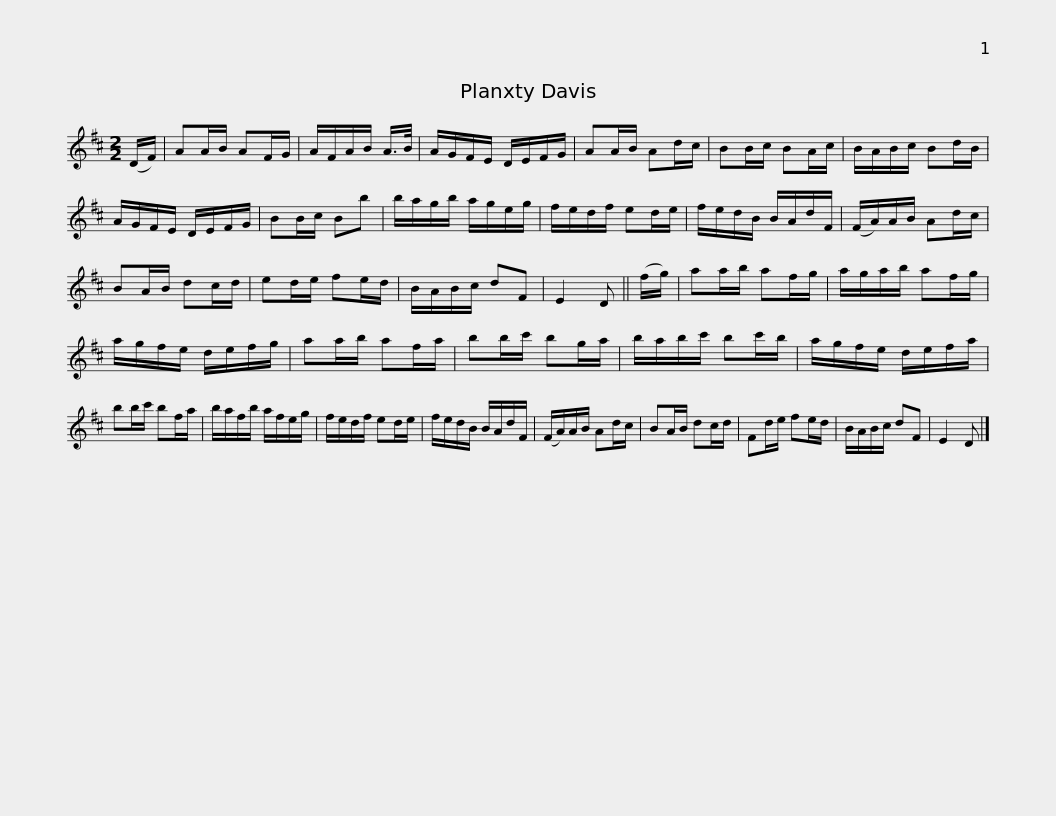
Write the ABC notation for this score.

X:1
L:1/8
M:2/2
I:linebreak $
K:D
V:1 treble
V:1
 (D/F/) | AA/B/ AF/G/ | A/F/A/B/ A/>B/ | A/G/F/E/ D/E/F/G/ | AA/B/ Ad/c/ | %5
 BB/c/ BA/c/ | B/A/B/c/ Bd/B/ |$ A/G/F/E/ D/E/F/G/ | BB/c/ Bb | b/a/g/b/ a/g/e/g/ | %10
 f/e/d/f/ ed/e/ | f/e/d/B/ B/A/d/F/ | (F/A/)A/B/ Ad/c/ |$ BA/B/ dc/d/ | ed/e/ fe/d/ | %15
 B/A/B/c/ dF | E2 D || (f/g/) | aa/b/ af/g/ | a/g/a/b/ af/g/ | %20
 a/g/f/e/ d/e/f/g/ |$ aa/b/ af/a/ | bb/c'/ bg/a/ | b/a/b/c'/ bc'/b/ | a/g/f/e/ d/e/f/a/ | %25
 bb/c'/ bf/a/ |$ b/a/f/b/ a/f/e/g/ | f/e/d/f/ ed/e/ | f/e/d/B/ B/A/d/F/ | (F/A/)A/B/ Ad/c/ | %30
 BA/B/ dc/d/ | Fd/e/ fe/d/ | B/A/B/c/ dF |$ E2 D |] %34
